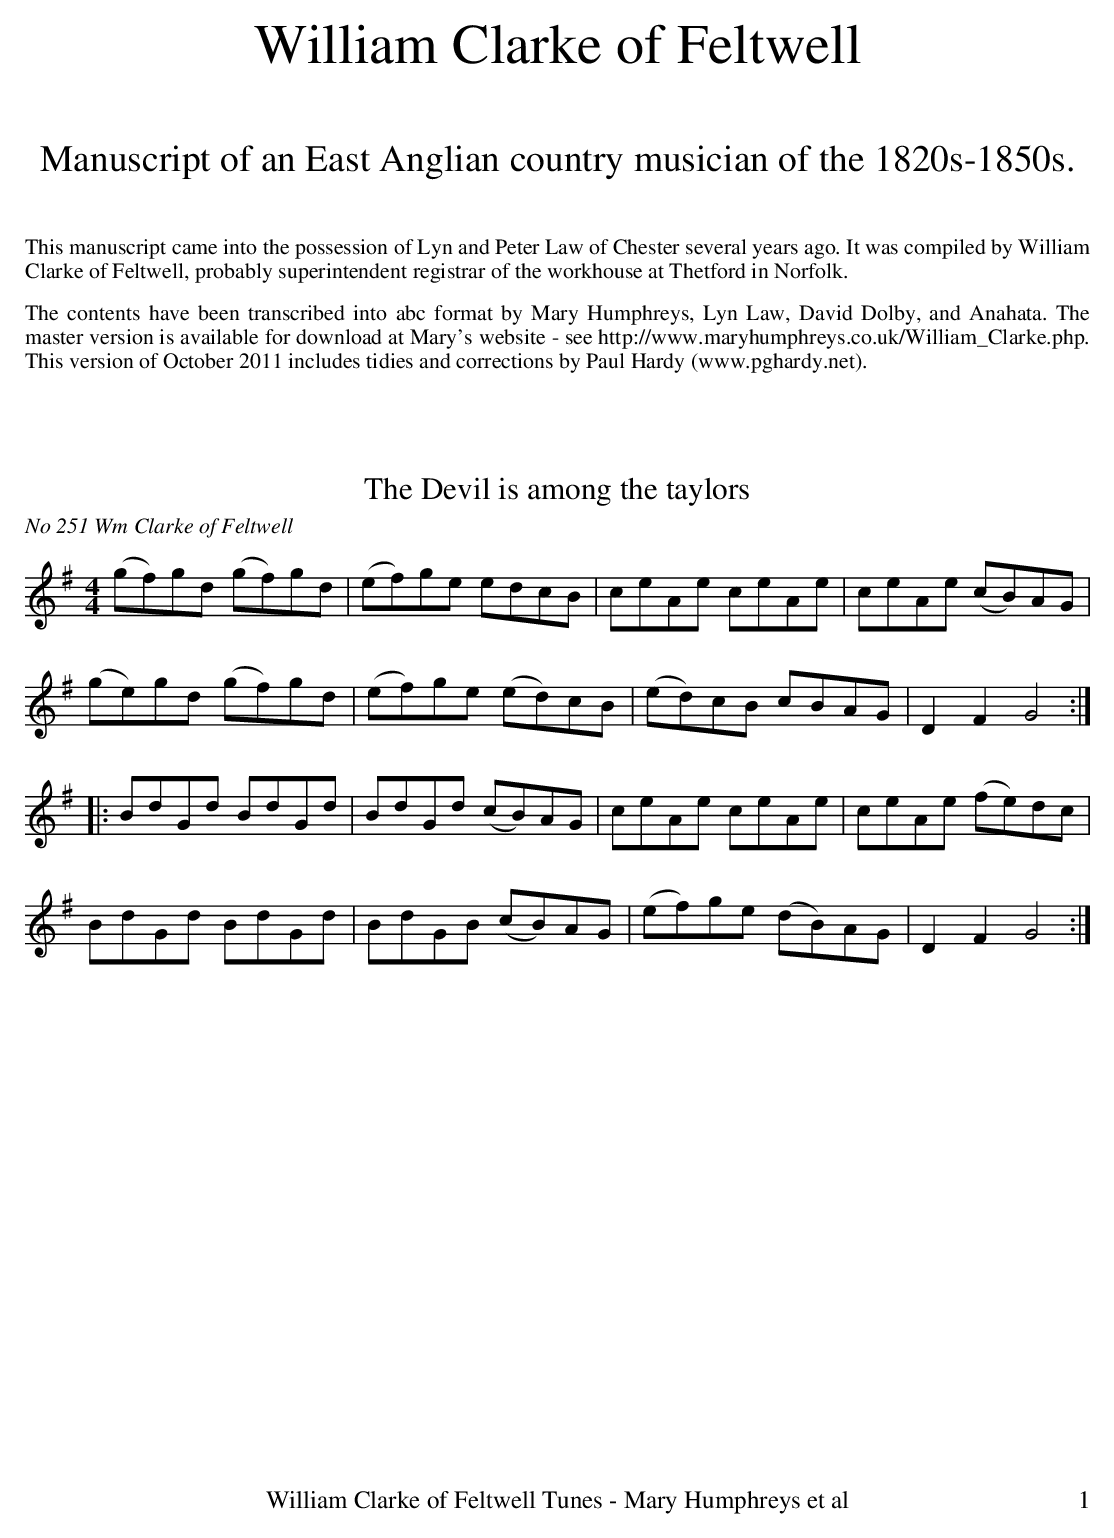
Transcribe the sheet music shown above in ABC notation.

X:1
T:The Devil is among the taylors
O:No 251 Wm Clarke of Feltwell
M:4/4
L:1/8
K:G
(gf)gd (gf)gd|(ef)ge edcB|ceAe ceAe|ceAe (cB)AG|
(ge)gd (gf)gd|(ef)ge (ed)cB|(ed)cB cBAG|D2 F2 G4:|
|:BdGd BdGd|BdGd (cB)AG|ceAe ceAe|ceAe (fe)dc|
BdGd BdGd|BdGB (cB)AG|(ef)ge (dB)AG|D2 F2 G4:|
